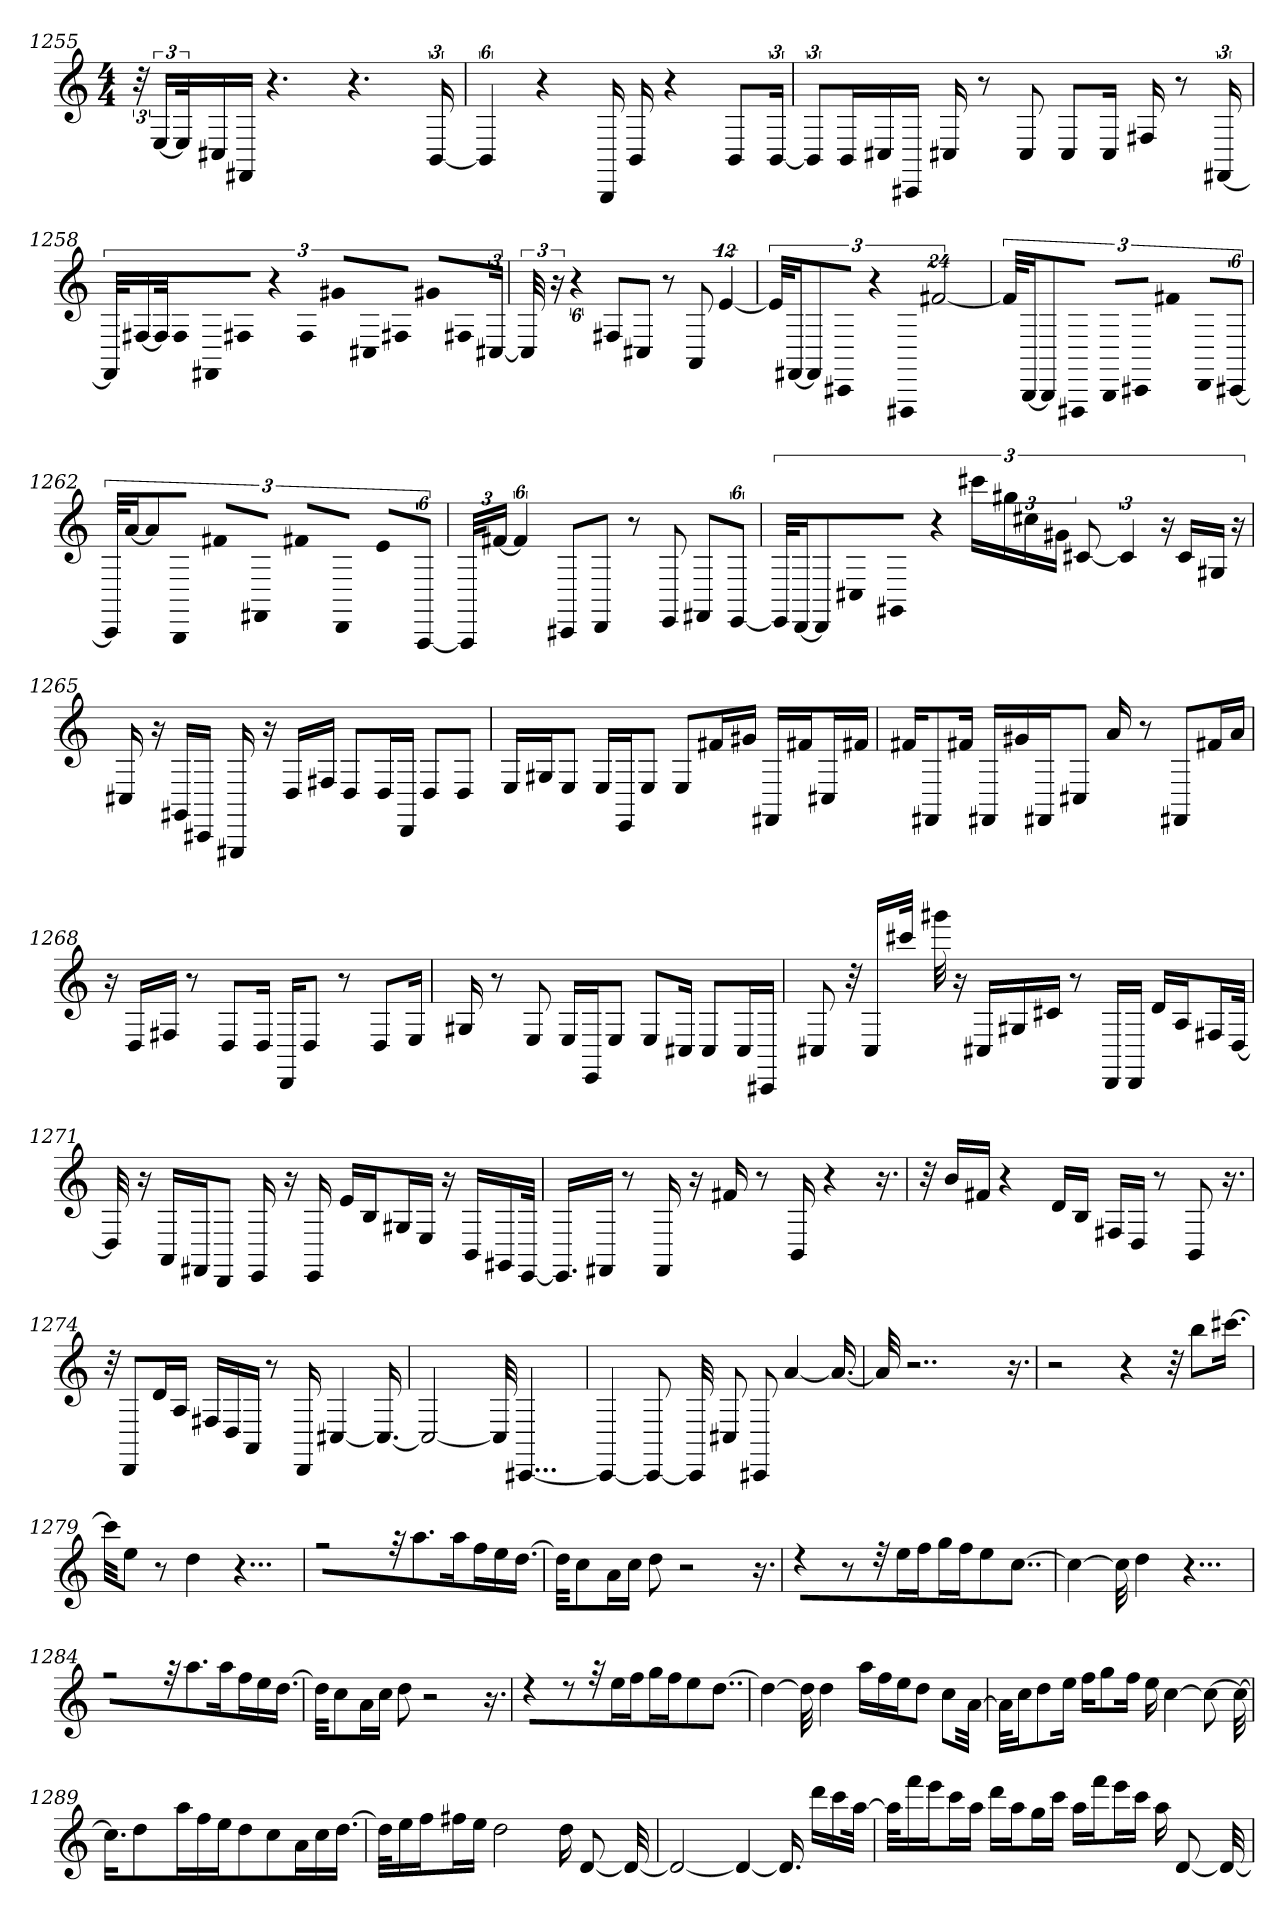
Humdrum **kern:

**kern
*part1
*staff1
*clefG2
*M4/4
=1255
48r
[24E/LL
48E/K]
16C#X/
16FF#X/JJ
4.r
4.r
[24BB
=1256
24%5BB]
4r
16BBB
16BB
4r
8BB/L
[24BB/Jk
=1257
12BB/L]
16BB/k
16C#X/L
16CC#X/JJ
16C#X
8r
8C#
8C#/L
16C#/Jk
16F#X
8r
[24FF#X
=1258
48FF#/KLL]
[24F#X/
48F#/K]
16F#/J
16FF#X/K
8F#X/J
8r
16F#
8g#X/L
16C#X/L
16F#X/JJ
8g#X/L
16F#X/L
[24C#X/JJ
=1259
48C#]
24r
24%5r
8F#X/L
8C#X/J
8r
8AA
[48%11e
=1260
48e/KLL]
[24FF#X/J
12FF#/]
8CC#X/J
8r
8FFF#X
[48%23f#X
=1261
48f#/KLL]
[24BBB/J
12BBB/]
8FFF#X/J
8BBB/L
8CC#X/J
4f#X
8DD/L
[48%5CC#X/J
=1262
48CC#/KLL]
[24a/J
12a/]
8BBB/J
8f#X/L
8FF#X/J
8f#X/L
8DD/J
8e/L
[48%5AAA/J
=1263
48AAA/KLL]
[24f#X/JJ
24%5f#]
8CC#X/L
8DD/J
8r
8EE
8FF#X/L
[48%5EE/J
=1264
48EE/KLL]
[24DD/J
12DD/]
16C#X/L
16GG#X/JJ
16r
24ccc#X\LL
24gg#X\
24cc#X\
24g#X\JJ
[12c#X
6c#]
16r
16c#/LL
16G#X/JJ
16r
=1265
16C#X
16r
16GG#X/LL
16CC#X/JJ
16GGG#X
16r
16D/LL
16F#X/JJ
8D/L
16D/L
16DD/JJ
8D/L
8D/J
=1266
16E/LL
16G#X/J
8E/J
16E/LL
16EE/J
8E/J
8E/L
16f#X/L
16g#X/JJ
16FF#X/LL
16f#X/J
16C#X/L
16f#X/JJ
=1267
16f#X/KL
8FF#X/
16f#X/Jk
16FF#X/LL
16g#X/J
16FF#X/K
8C#X/J
16a
8r
8FF#X/L
16f#X/L
16a/JJ
=1268
16r
16D/LL
16F#X/JJ
8r
8D/L
16D/Jk
16DD/KL
8D/J
8r
8D/L
16E/Jk
=1269
16G#X
8r
8E
16E/KL
16EE/K
8E/J
8E/L
16C#X/Jk
8C#/L
16C#/L
16CC#X/JJ
=1270
8C#X
32r
16C#/LL
32ccc#X/JJk
32ggg#X
16r
16C#X/LL
16G#X/
16c#X/JJ
8r
16DD/LL
16DD/JJ
16d/LL
16A/J
16F#X/L
[32D/JJk
=1271
32D]
16r
16AA/KL
16FF#X/K
8DD/J
16EE
16r
16EE
16e/LL
16B/J
16G#X/L
16E/JJ
16r
16BB/LL
16GG#X/
[32EE/JJk
=1272
16.EE/LL]
16FF#X/JJ
8r
16FF#
16r
16f#X
8r
16BB
4r
16.r
=1273
32r
16b/LL
16f#X/JJ
4r
16d/LL
16B/JJ
16F#X/LL
16D/JJ
8r
8BB
16.r
=1274
32r
8DD/L
16d/L
16A/JJ
16F#X/LL
16D/
16AA/JJ
8r
16DD
[4C#X
16.C#_
=1275
2C#_
32C#]
[4...CC#X
=1276
4CC#_
8CC#_
32CC#]
8C#X
8CC#X
[4a
16.a_
=1277
32a]
2..r
16.r
=1278
2r
4r
32r
8bb\L
[16.ccc#X\Jk
=1279
32ccc#\KKL]
8ee\J
8r
4dd
4...r
=1280
2r
32r
8.aa\L
16aa\Jk
16ff\LL
16ee\J
[16.dd\JJ
=1281
32dd\KKL]
8cc\
16a\L
16cc\JJ
8dd
2r
16.r
=1282
4r
8r
32r
16ee\LL
16ff\JJ
16gg\LL
16ff\J
8ee\J
[8..ccJ
=1283
4cc_
32cc]
4dd
4...r
=1284
2r
32r
8.aa\L
16aa\Jk
16ff\LL
16ee\J
[16.dd\JJ
=1285
32dd\KKL]
8cc\
16a\L
16cc\JJ
8dd
2r
16.r
=1286
4r
8r
32r
16ee\LL
16ff\JJ
16gg\LL
16ff\J
8ee\J
[8..ddJ
=1287
4dd_
32dd]
4dd
16aa\LL
16ff\J
16ee\K
8dd\J
8cc\L
[32a\Jkk
=1288
32a\KLL]
16cc\J
8dd\
16ee\Jk
16ff\KL
8gg\
16ff\Jk
16ee
[4cc
8cc_
32cc_
=1289
16.cc]
4dd
16aa\LL
16ff\
16ee\JJ
8dd\L
8cc\J
16a\LL
16cc\J
[16.dd\JJ
=1290
32dd\KLL]
16ee\
16ff\J
16ff#X\L
16ee\JJ
2dd
16dd
[8d
32d_
=1291
2d_
4d_
16.d]
16ddd\LL
16ccc\
[32aa\JJk
=1292
32aa\KLL]
16fff\
16eee\J
16ccc\L
16aa\JJ
16ddd\LL
16aa\J
16gg\L
16ccc\JJ
16aa\LL
16fff\J
16eee\L
16ccc\JJ
16aa
[8d
32d_
=
*-
